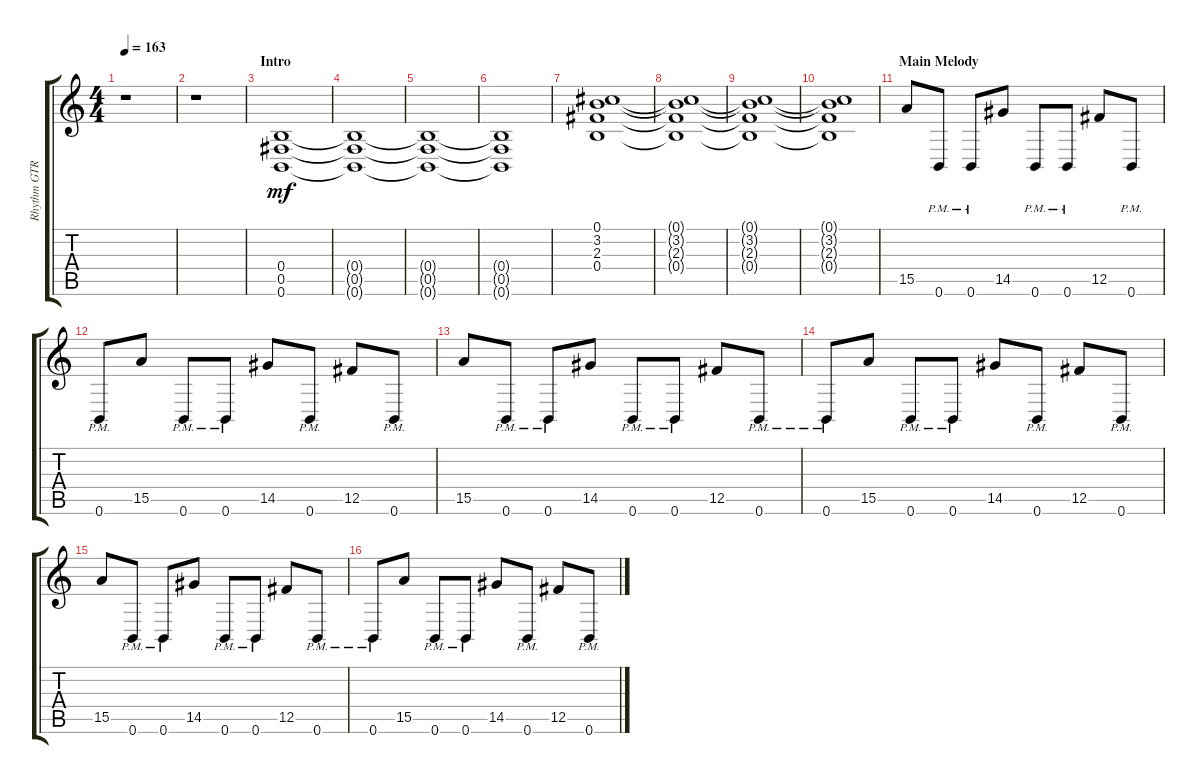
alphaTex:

\track ("Rhythm GTR 2" "Rhythm GTR") {instrument distortionguitar}
\staff {score tabs}
\tuning (Db4 Ab3 E3 B2 Gb2 B1) {hide}
\ts (4 4)
\tempo 163
\clef g2
\ks aminor
r.1{dy mf instrument distortionguitar} |
r.1 |
\section ("" "Intro")
(0.4 0.5 0.6).1 |
(0.4{t} 0.5{t} 0.6{t}).1 |
(0.4{t} 0.5{t} 0.6{t}).1 |
(0.4{t} 0.5{t} 0.6{t}).1 |
(0.1 3.2 2.3 0.4).1 |
(0.1{t} 3.2{t} 2.3{t} 0.4{t}).1 |
(0.1{t} 3.2{t} 2.3{t} 0.4{t}).1 |
(0.1{t} 3.2{t} 2.3{t} 0.4{t}).1 |
\section ("" "Main Melody")
15.5.8 0.6{pm}.8 0.6{pm}.8 14.5.8 0.6{pm}.8 0.6{pm}.8 12.5.8 0.6{pm}.8 |
0.6{pm}.8 15.5.8 0.6{pm}.8 0.6{pm}.8 14.5.8 0.6{pm}.8 12.5.8 0.6{pm}.8 |
15.5.8 0.6{pm}.8 0.6{pm}.8 14.5.8 0.6{pm}.8 0.6{pm}.8 12.5.8 0.6{pm}.8 |
0.6{pm}.8 15.5.8 0.6{pm}.8 0.6{pm}.8 14.5.8 0.6{pm}.8 12.5.8 0.6{pm}.8 |
15.5.8 0.6{pm}.8 0.6{pm}.8 14.5.8 0.6{pm}.8 0.6{pm}.8 12.5.8 0.6{pm}.8 |
0.6{pm}.8 15.5.8 0.6{pm}.8 0.6{pm}.8 14.5.8 0.6{pm}.8 12.5.8 0.6{pm}.8
